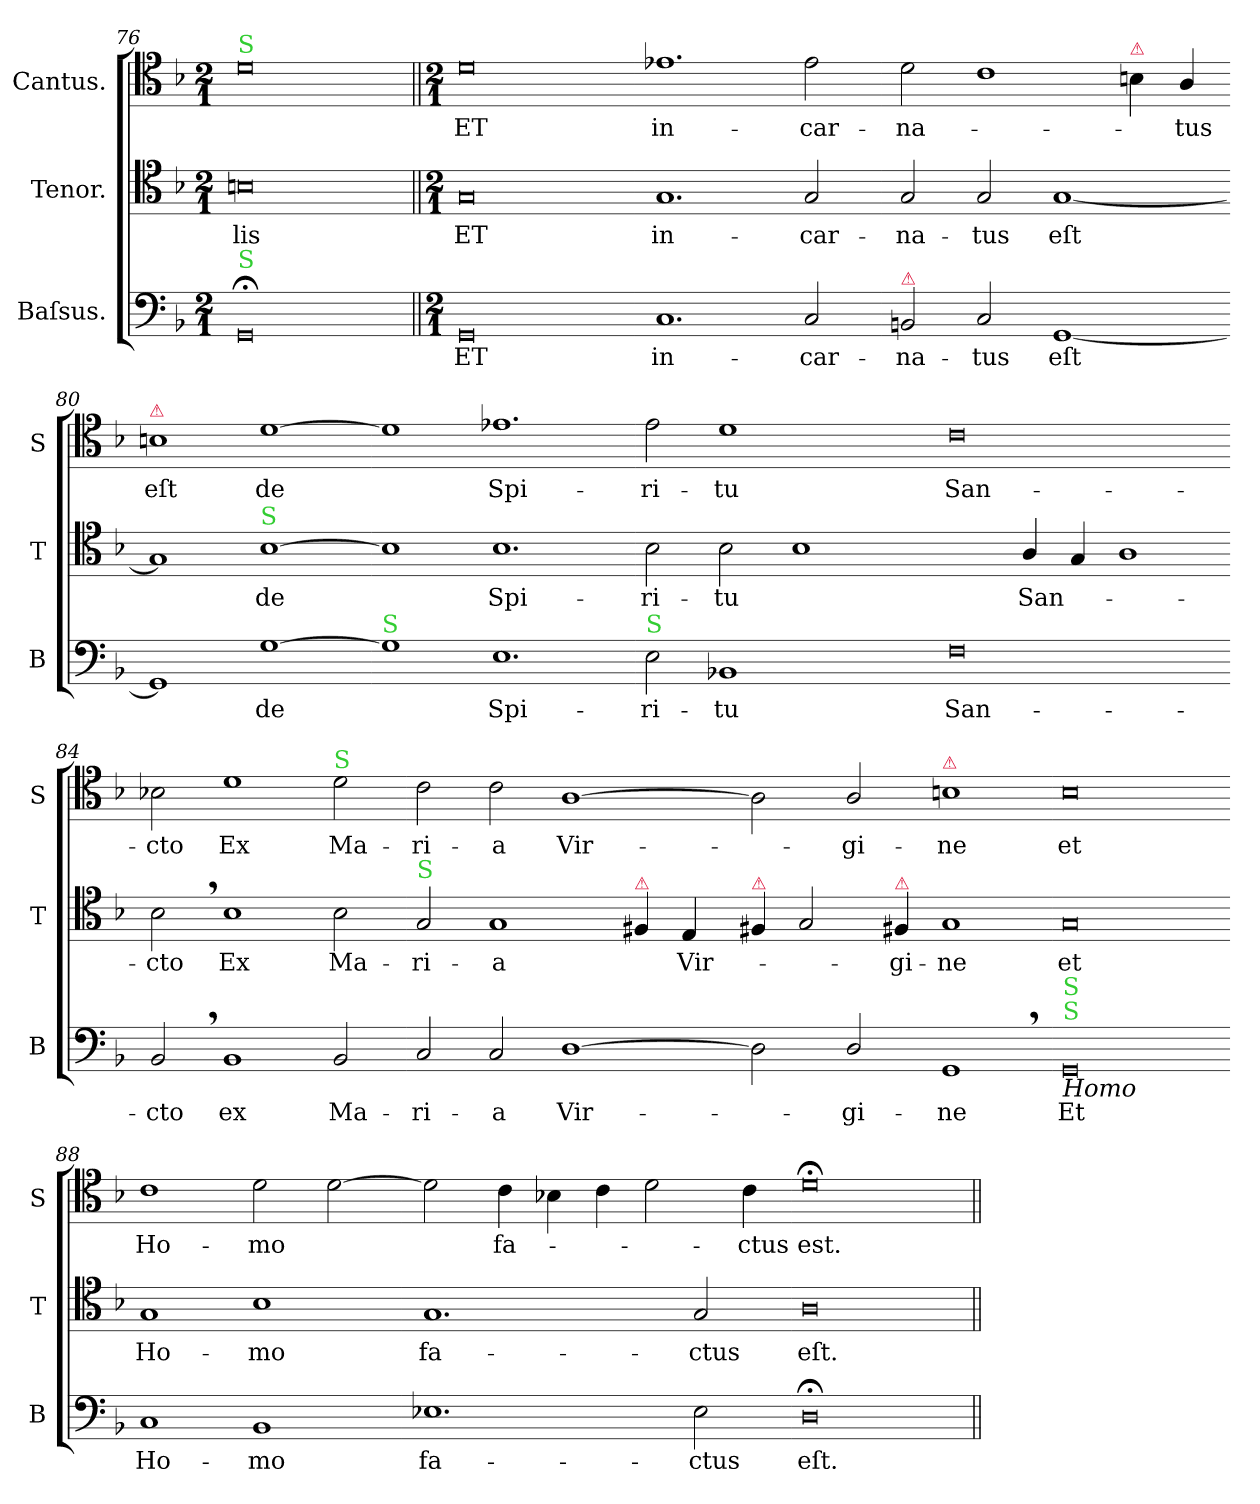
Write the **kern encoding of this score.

**kern	**text	**kern	**text	**kern	**text
*part3	*part3	*part2	*part2	*part1	*part1
*staff3	*staff3	*staff2	*staff2	*staff1	*staff1
*I"Baſsus.	*	*I"Tenor.	*	*I"Cantus.	*
*I'B	*	*I'T	*	*I'S	*
*clefF4	*	*clefC4	*	*clefC4	*
*k[b-]	*	*k[b-]	*	*k[b-]	*
*M2/1	*	*M2/1	*	*M2/1	*
=76	=76	=76	=76	=76	=76
!	!	!	!	!LO:TX:a:color=limegreen:t=S	!
!LO:TX:a:color=limegreen:t=S	!	!	!	!	!
0GG;<;	.	0Bn	-lis	0d	.
=77||	=77||	=77||	=77||	=77||	=77||
*M2/1	*	*M2/1	*	*M2/1	*
0GG	ET	0G	ET	0d	ET
=78-	=78-	=78-	=78-	=78-	=78-
1.C	in-	1.G	in-	1.e-X	in-
2C/	-car-	2G/	-car-	2e-\	-car-
=79-	=79-	=79-	=79-	=79-	=79-
!LO:TX:a:color=crimson:t=⚠	!	!	!	!	!
2BBn/	-na-	2G/	-na-	2d\	-na-
2C/	-tus	2G/	-tus	1c	.
[1GG	eſt	[1G	eſt	.	.
!	!	!	!	!LO:TX:a:color=crimson:t=⚠	!
.	.	.	.	4Bn\	.
.	.	.	.	4A/	-tus
=80-	=80-	=80-	=80-	=80-	=80-
!	!	!	!	!LO:TX:a:color=crimson:t=⚠	!
1GG]	.	1G]	.	1Bn	eſt
!	!	!LO:TX:a:color=limegreen:t=S	!	!	!
[1G	de	[1B-	de	[1d	de
=81-	=81-	=81-	=81-	=81-	=81-
!LO:TX:a:color=limegreen:t=S	!	!	!	!	!
1G]	.	1B-]	.	1d]	.
1.E	Spi-	1.B-	Spi-	1.e-X	Spi-
=82-	=82-	=82-	=82-	=82-	=82-
!LO:TX:a:color=limegreen:t=S	!	!	!	!	!
2E\	-ri-	2B-\	-ri-	2e-\	-ri-
1BB-X	-tu	2B-\	-tu	1d	-tu
.	.	1B-\	.	.	.
2ryy	.	.	.	2ryy	.
=83-	=83-	=83-	=83-	=83-	=83-
0F	San-	2ryy	.	0c	San-
.	.	4A/	San-	.	.
.	.	4G/	.	.	.
.	.	1A	.	.	.
=84-	=84-	=84-	=84-	=84-	=84-
2BB-,</	-cto	2B-,<\	-cto	2B-X\	-cto
1BB-	ex	1B-	Ex	1d	Ex
!	!	!	!	!LO:TX:a:color=limegreen:t=S	!
2BB-/	Ma-	2B-\	Ma-	2d\	Ma-
=85-	=85-	=85-	=85-	=85-	=85-
!	!	!LO:TX:a:color=limegreen:t=S	!	!	!
2C/	-ri-	2G/	-ri-	2c\	-ri-
2C/	-a	1G	-a	2c\	-a
[1D	Vir-	.	.	[1A	Vir-
!	!	!LO:TX:a:color=crimson:t=⚠	!	!	!
.	.	4F#X/	.	.	.
.	.	4E/	Vir-	.	.
=86-	=86-	=86-	=86-	=86-	=86-
!	!	!LO:TX:a:color=crimson:t=⚠	!	!	!
2D]	.	4F#X/	.	2A]	.
.	.	2G/	.	.	.
2D/	-gi-	.	.	2A/	-gi-
!	!	!LO:TX:a:color=crimson:t=⚠	!	!	!
.	.	4F#X/	-gi-	.	.
!	!	!	!	!LO:TX:a:color=crimson:t=⚠	!
1GG,<	-ne	1G	-ne	1Bn	-ne
=87-	=87-	=87-	=87-	=87-	=87-
!LO:TX:a:color=limegreen:t=S	!	!	!	!	!
!LO:TX:a:color=limegreen:t=S	!	!	!	!	!
!LO:TX:b:i:t=Homo	!	!	!	!	!
0GG	Et	0G	et	0B	et
=88-	=88-	=88-	=88-	=88-	=88-
1C	Ho-	1G	Ho-	1c	Ho-
1BB-	-mo	1B-	-mo	2d\	-mo
.	.	.	.	[2d\	.
=89-	=89-	=89-	=89-	=89-	=89-
1.E-X	fa-	1.G	fa-	2d\]	.
.	.	.	.	4c\	fa-
.	.	.	.	4B-X\	.
.	.	.	.	4c\	.
.	.	.	.	2d\	.
2E-\	-ctus	2G/	-ctus	.	.
.	.	.	.	4c\	-ctus
=90-	=90-	=90-	=90-	=90-	=90-
0D;<;	eſt.	0A	eſt.	0d;<;	est.
=||	=||	=||	=||	=||	=||
*-	*-	*-	*-	*-	*-
